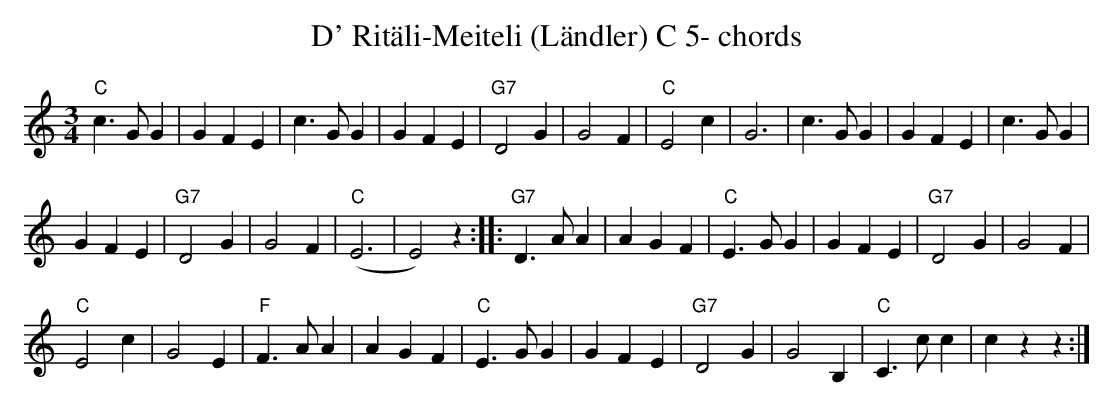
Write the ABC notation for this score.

X:1
T:D' Rit\"ali-Meiteli (L\"andler) C 5- chords
M:3/4
L:1/4
K:Cmaj%%MIDI gchordon
"C"c>GG | GFE | c>GG | GFE | "G7"D2G | G2F | "C"E2c | G3 | c>GG | GFE | c>GG |
GFE | "G7"D2G | G2F | "C"(E3 | E2)z :: "G7"D>AA | AGF | "C"E>GG | GFE | "G7"D2G | G2F |
"C"E2c | G2E | "F"F>AA | AGF | "C"E>GG | GFE | "G7"D2G | G2B, | "C"C>cc | czz :|
